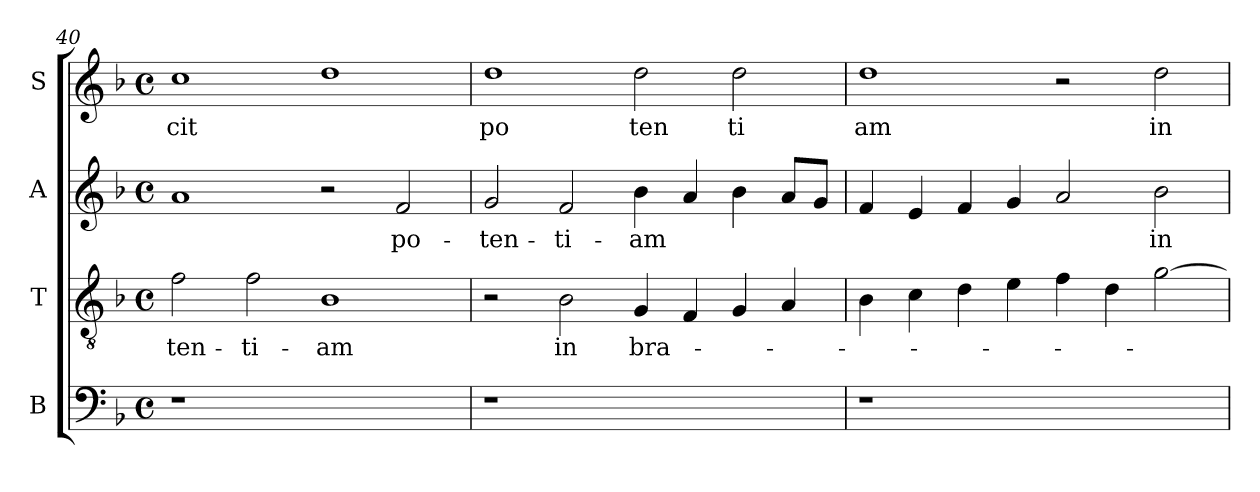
**kern	**kern	**text	**kern	**text	**kern	**text
*part4	*part3	*part3	*part2	*part2	*part1	*part1
*staff4	*staff3	*staff3	*staff2	*staff2	*staff1	*staff1
*I"B	*I"T	*	*I"A	*	*I"S	*
*I'B	*I'T	*	*I'A	*	*I'S	*
*clefF4	*clefGv2	*	*clefG2	*	*clefG2	*
*k[b-]	*k[b-]	*	*k[b-]	*	*k[b-]	*
*F:	*F:	*	*F:	*	*F:	*
*M4/4	*M4/4	*	*M4/4	*	*M4/4	*
*met(c)	*met(c)	*	*met(c)	*	*met(c)	*
=40	=40	=40	=40	=40	=40	=40
!	!	!LO:LY:b:cj	!	!	!	!LO:LY:b:cj
1r	2f\	-ten-	1a	.	1cc	cit
!	!	!LO:LY:b:cj	!	!	!	!
.	2f\	-ti-	.	.	.	.
!	!	!LO:LY:b:cj	!	!	!	!
1ryy	1B-	-am	2r	.	1dd	.
!	!	!	!	!LO:LY:b:cj	!	!
.	.	.	2f/	po-	.	.
=41	=41	=41	=41	=41	=41	=41
!	!	!	!	!LO:LY:b:cj	!	!LO:LY:b:cj
1r	2r	.	2g/	-ten-	1dd	po
!	!	!LO:LY:b:cj	!	!LO:LY:b:cj	!	!
.	2B-\	in	2f/	-ti-	.	.
!	!	!LO:LY:b	!	!LO:LY:b	!	!LO:LY:b:cj
1ryy	4G/	bra-	4b-\	-am	2dd\	ten
.	4F/	.	4a/	.	.	.
!	!	!	!	!	!	!LO:LY:b:cj
.	4G/	.	4b-\	.	2dd\	ti
.	4A/	.	8a/L	.	.	.
.	.	.	8g/J	.	.	.
=42	=42	=42	=42	=42	=42	=42
!	!	!	!	!	!	!LO:LY:b:cj
1r	4B-\	.	4f/	.	1dd	am
.	4c\	.	4e/	.	.	.
.	4d\	.	4f/	.	.	.
.	4e\	.	4g/	.	.	.
1ryy	4f\	.	2a/	.	2r	.
.	4d\	.	.	.	.	.
!	!	!	!	!LO:LY:b:cj	!	!LO:LY:b:cj
.	[>2g\	.	2b-\	in	2dd\	in
=	=	=	=	=	=	=
*-	*-	*-	*-	*-	*-	*-
